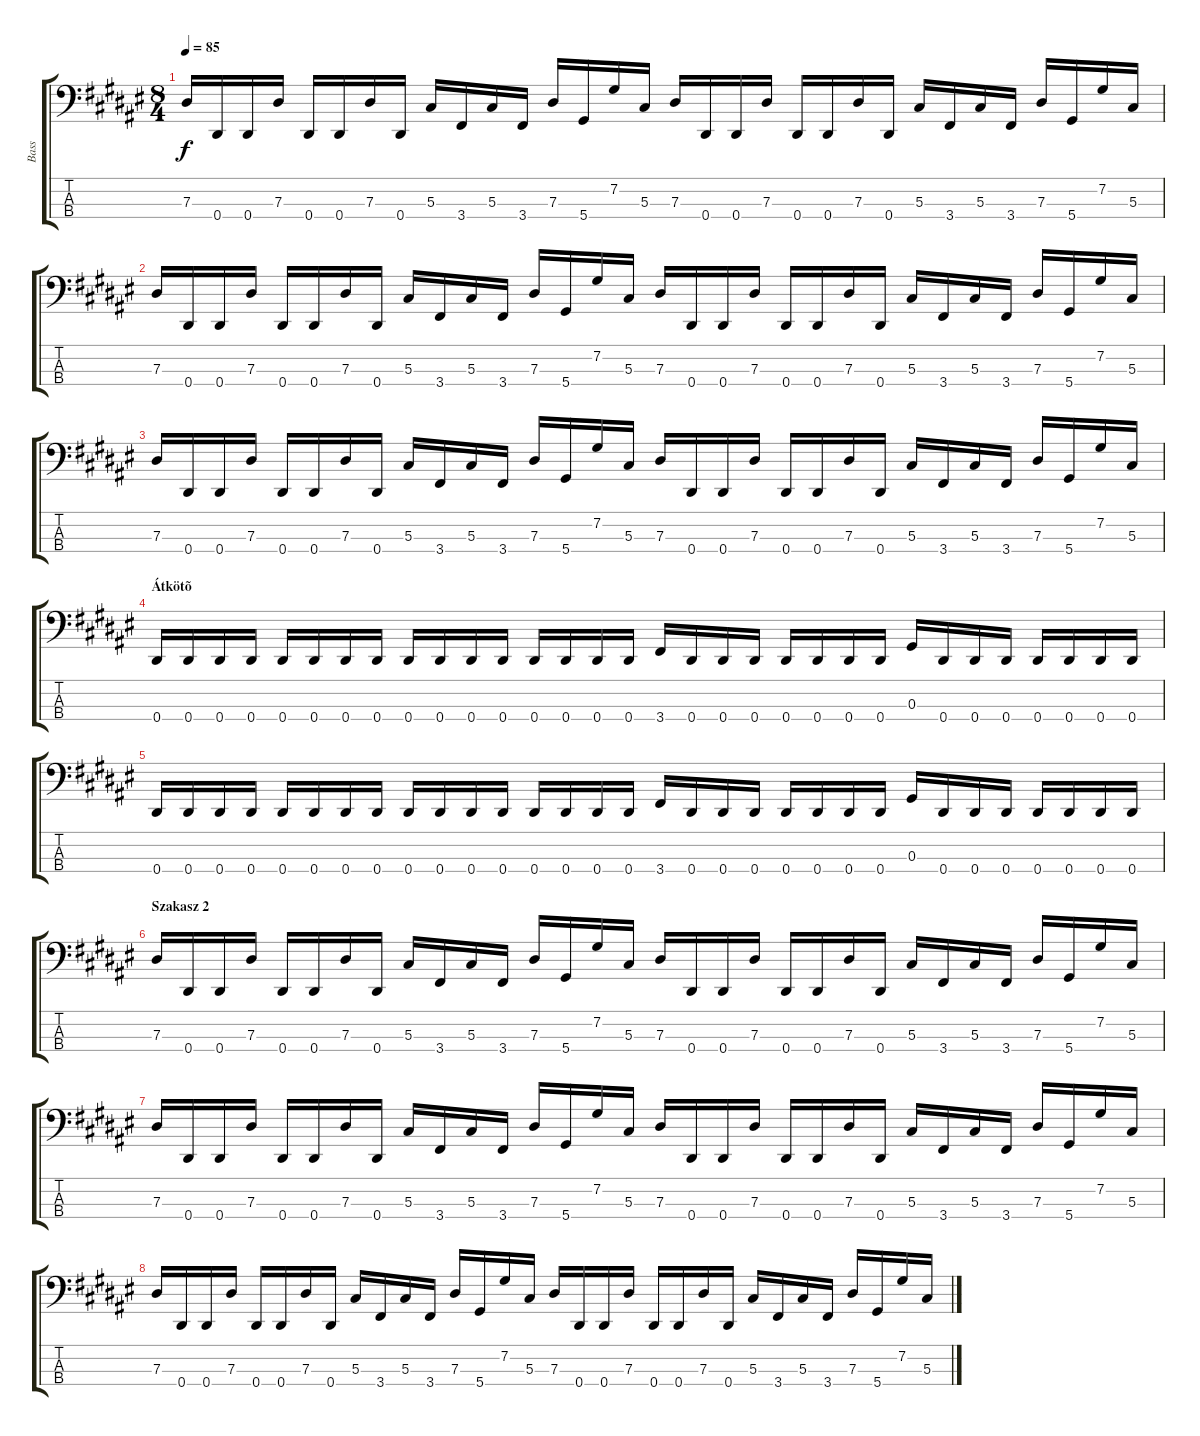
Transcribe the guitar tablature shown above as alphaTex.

\track ("Bass" "Bass") {instrument electricbassfinger}
\staff {score tabs}
\tuning (Gb2 Db2 Ab1 Eb1) {hide}
\ts (8 4)
\tempo 85
\clef f4
\ks d#minor
7.3.16{dy f} 0.4.16 0.4.16 7.3.16 0.4.16 0.4.16 7.3.16 0.4.16 5.3.16 3.4.16 5.3.16 3.4.16 7.3.16 5.4.16 7.2.16 5.3.16 7.3.16 0.4.16 0.4.16 7.3.16 0.4.16 0.4.16 7.3.16 0.4.16 5.3.16 3.4.16 5.3.16 3.4.16 7.3.16 5.4.16 7.2.16 5.3.16 |
7.3.16 0.4.16 0.4.16 7.3.16 0.4.16 0.4.16 7.3.16 0.4.16 5.3.16 3.4.16 5.3.16 3.4.16 7.3.16 5.4.16 7.2.16 5.3.16 7.3.16 0.4.16 0.4.16 7.3.16 0.4.16 0.4.16 7.3.16 0.4.16 5.3.16 3.4.16 5.3.16 3.4.16 7.3.16 5.4.16 7.2.16 5.3.16 |
7.3.16 0.4.16 0.4.16 7.3.16 0.4.16 0.4.16 7.3.16 0.4.16 5.3.16 3.4.16 5.3.16 3.4.16 7.3.16 5.4.16 7.2.16 5.3.16 7.3.16 0.4.16 0.4.16 7.3.16 0.4.16 0.4.16 7.3.16 0.4.16 5.3.16 3.4.16 5.3.16 3.4.16 7.3.16 5.4.16 7.2.16 5.3.16 |
\section ("" "Átkötõ")
0.4.16 0.4.16 0.4.16 0.4.16 0.4.16 0.4.16 0.4.16 0.4.16 0.4.16 0.4.16 0.4.16 0.4.16 0.4.16 0.4.16 0.4.16 0.4.16 3.4.16 0.4.16 0.4.16 0.4.16 0.4.16 0.4.16 0.4.16 0.4.16 0.3.16 0.4.16 0.4.16 0.4.16 0.4.16 0.4.16 0.4.16 0.4.16 |
0.4.16 0.4.16 0.4.16 0.4.16 0.4.16 0.4.16 0.4.16 0.4.16 0.4.16 0.4.16 0.4.16 0.4.16 0.4.16 0.4.16 0.4.16 0.4.16 3.4.16 0.4.16 0.4.16 0.4.16 0.4.16 0.4.16 0.4.16 0.4.16 0.3.16 0.4.16 0.4.16 0.4.16 0.4.16 0.4.16 0.4.16 0.4.16 |
\section ("" "Szakasz 2")
7.3.16 0.4.16 0.4.16 7.3.16 0.4.16 0.4.16 7.3.16 0.4.16 5.3.16 3.4.16 5.3.16 3.4.16 7.3.16 5.4.16 7.2.16 5.3.16 7.3.16 0.4.16 0.4.16 7.3.16 0.4.16 0.4.16 7.3.16 0.4.16 5.3.16 3.4.16 5.3.16 3.4.16 7.3.16 5.4.16 7.2.16 5.3.16 |
7.3.16 0.4.16 0.4.16 7.3.16 0.4.16 0.4.16 7.3.16 0.4.16 5.3.16 3.4.16 5.3.16 3.4.16 7.3.16 5.4.16 7.2.16 5.3.16 7.3.16 0.4.16 0.4.16 7.3.16 0.4.16 0.4.16 7.3.16 0.4.16 5.3.16 3.4.16 5.3.16 3.4.16 7.3.16 5.4.16 7.2.16 5.3.16 |
7.3.16 0.4.16 0.4.16 7.3.16 0.4.16 0.4.16 7.3.16 0.4.16 5.3.16 3.4.16 5.3.16 3.4.16 7.3.16 5.4.16 7.2.16 5.3.16 7.3.16 0.4.16 0.4.16 7.3.16 0.4.16 0.4.16 7.3.16 0.4.16 5.3.16 3.4.16 5.3.16 3.4.16 7.3.16 5.4.16 7.2.16 5.3.16
